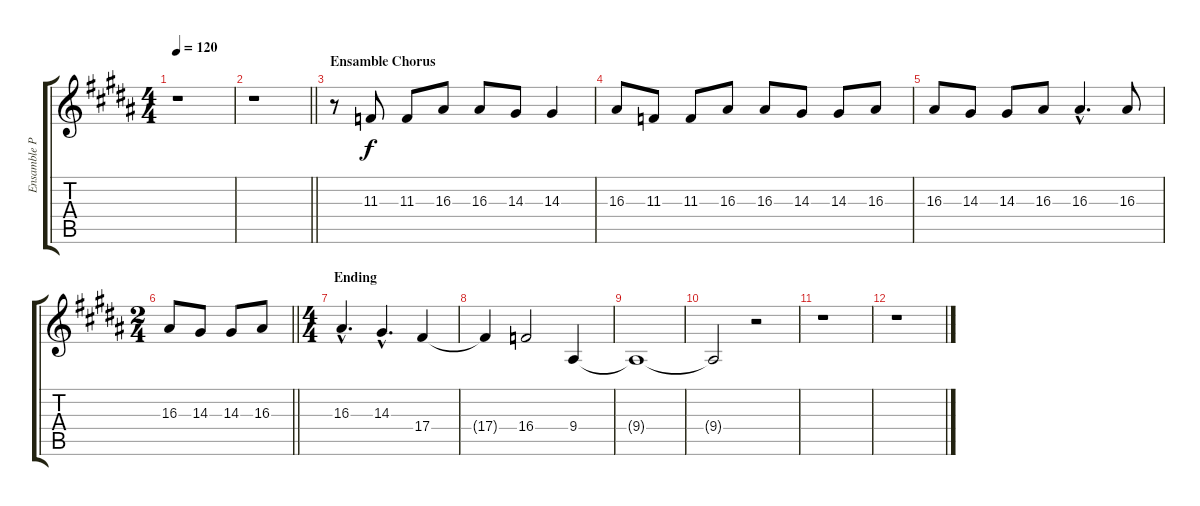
\track ("Ensamble Pult 3" "Ensamble P") {instrument orchestrahit}
\staff {score tabs}
\tuning (Eb4 Bb3 Gb3 Db3 Ab2 Eb2) {hide}
\ts (4 4)
\tempo 120
\clef g2
\ks b
r.1{dy fff} |
\barLineRight lightlight
r.1 |
\section ("" "Ensamble Chorus")
r.8{instrument stringensemble1} 11.3.8{dy f} 11.3.8 16.3.8 16.3.8 14.3.8 14.3.4 |
16.3.8 11.3.8 11.3.8 16.3.8 16.3.8 14.3.8 14.3.8 16.3.8 |
16.3.8 14.3.8 14.3.8 16.3.8 16.3{hac}.4{d} 16.3.8 |
\ts (2 4)
\barLineRight lightlight
16.3.8 14.3.8 14.3.8 16.3.8 |
\ts (4 4)
\section ("" "Ending")
16.3{hac}.4{d} 14.3{hac}.4{d} 17.4.4 |
17.4{t}.4 16.4.2 9.4.4 |
9.4{t}.1 |
9.4{t}.2 r.2 |
r.1 |
r.1
